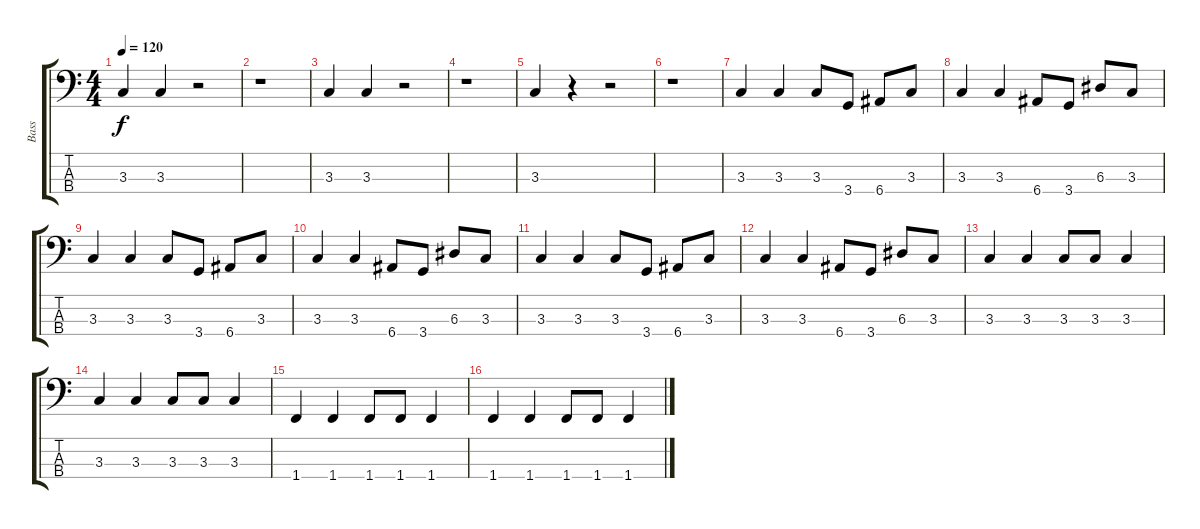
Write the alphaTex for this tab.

\track ("Bass" "Bass") {instrument electricbassfinger}
\staff {score tabs}
\tuning (G2 D2 A1 E1) {hide}
\ts (4 4)
\tempo 120
\clef f4
\ks c
3.3.4{dy f instrument electricbassfinger} 3.3.4 r.2 |
r.1 |
3.3.4 3.3.4 r.2 |
r.1 |
3.3.4 r.4 r.2 |
r.1 |
3.3.4 3.3.4 3.3.8 3.4.8 6.4.8 3.3.8 |
3.3.4 3.3.4 6.4.8 3.4.8 6.3.8 3.3.8 |
3.3.4 3.3.4 3.3.8 3.4.8 6.4.8 3.3.8 |
3.3.4 3.3.4 6.4.8 3.4.8 6.3.8 3.3.8 |
3.3.4 3.3.4 3.3.8 3.4.8 6.4.8 3.3.8 |
3.3.4 3.3.4 6.4.8 3.4.8 6.3.8 3.3.8 |
3.3.4 3.3.4 3.3.8 3.3.8 3.3.4 |
3.3.4 3.3.4 3.3.8 3.3.8 3.3.4 |
1.4.4 1.4.4 1.4.8 1.4.8 1.4.4 |
1.4.4 1.4.4 1.4.8 1.4.8 1.4.4
